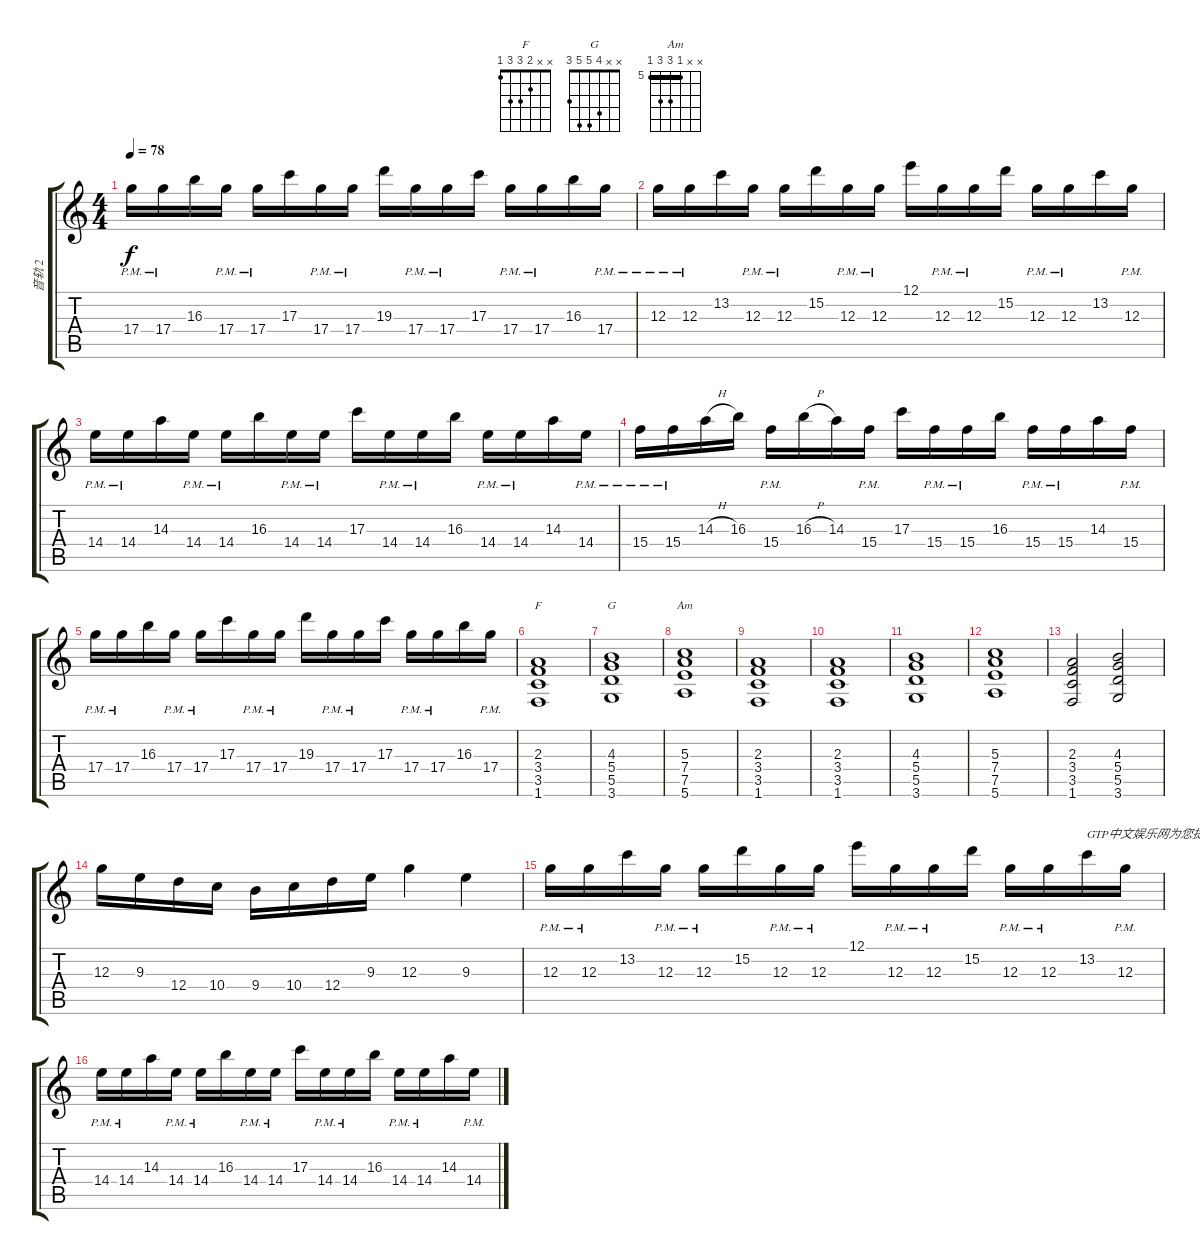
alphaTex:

\track ("音轨 2" "音轨 2") {instrument distortionguitar}
\staff {score tabs}
\tuning (E4 B3 G3 D3 A2 E2) {hide}
\chord ("F" x x 2 3 3 1)
\chord ("G" x x 4 5 5 3)
\chord ("Am" x x 5 7 7 5) {firstfret 5 barre 5}
\ts (4 4)
\tempo 78
\clef g2
\ks c
17.4{pm}.16{dy f} 17.4{pm}.16 16.3.16 17.4{pm}.16 17.4{pm}.16 17.3.16 17.4{pm}.16 17.4{pm}.16 19.3.16 17.4{pm}.16 17.4{pm}.16 17.3.16 17.4{pm}.16 17.4{pm}.16 16.3.16 17.4{pm}.16 |
12.3{pm}.16 12.3{pm}.16 13.2.16 12.3{pm}.16 12.3{pm}.16 15.2.16 12.3{pm}.16 12.3{pm}.16 12.1.16 12.3{pm}.16 12.3{pm}.16 15.2.16 12.3{pm}.16 12.3{pm}.16 13.2.16 12.3{pm}.16 |
14.4{pm}.16 14.4{pm}.16 14.3.16 14.4{pm}.16 14.4{pm}.16 16.3.16 14.4{pm}.16 14.4{pm}.16 17.3.16 14.4{pm}.16 14.4{pm}.16 16.3.16 14.4{pm}.16 14.4{pm}.16 14.3.16 14.4{pm}.16 |
15.4{pm}.16 15.4{pm}.16 14.3{h}.16 16.3.16 15.4{pm}.16 16.3{h}.16 14.3.16 15.4{pm}.16 17.3.16 15.4{pm}.16 15.4{pm}.16 16.3.16 15.4{pm}.16 15.4{pm}.16 14.3.16 15.4{pm}.16 |
17.4{pm}.16 17.4{pm}.16 16.3.16 17.4{pm}.16 17.4{pm}.16 17.3.16 17.4{pm}.16 17.4{pm}.16 19.3.16 17.4{pm}.16 17.4{pm}.16 17.3.16 17.4{pm}.16 17.4{pm}.16 16.3.16 17.4{pm}.16 |
(2.3 3.4 3.5 1.6).1{ch "F" volume 10 instrument distortionguitar} |
(4.3 5.4 5.5 3.6).1{ch "G"} |
(5.3 7.4 7.5 5.6).1{ch "Am"} |
(2.3 3.4 3.5 1.6).1 |
(2.3 3.4 3.5 1.6).1 |
(4.3 5.4 5.5 3.6).1 |
(5.3 7.4 7.5 5.6).1 |
(2.3 3.4 3.5 1.6).2{volume 6 instrument distortionguitar} (4.3 5.4 5.5 3.6).2 |
12.3.16 9.3.16 12.4.16 10.4.16 9.4.16 10.4.16 12.4.16 9.3.16 12.3.4 9.3.4 |
12.3{pm}.16{volume 3 instrument overdrivenguitar} 12.3{pm}.16 13.2.16 12.3{pm}.16 12.3{pm}.16 15.2.16 12.3{pm}.16 12.3{pm}.16 12.1.16 12.3{pm}.16 12.3{pm}.16 15.2.16 12.3{pm}.16 12.3{pm}.16 13.2.16{txt "GTP中文娱乐网为您提供优秀的谱子"} 12.3{pm}.16 |
14.4{pm}.16 14.4{pm}.16 14.3.16 14.4{pm}.16 14.4{pm}.16 16.3.16 14.4{pm}.16 14.4{pm}.16 17.3.16 14.4{pm}.16 14.4{pm}.16 16.3.16 14.4{pm}.16 14.4{pm}.16 14.3.16 14.4{pm}.16
